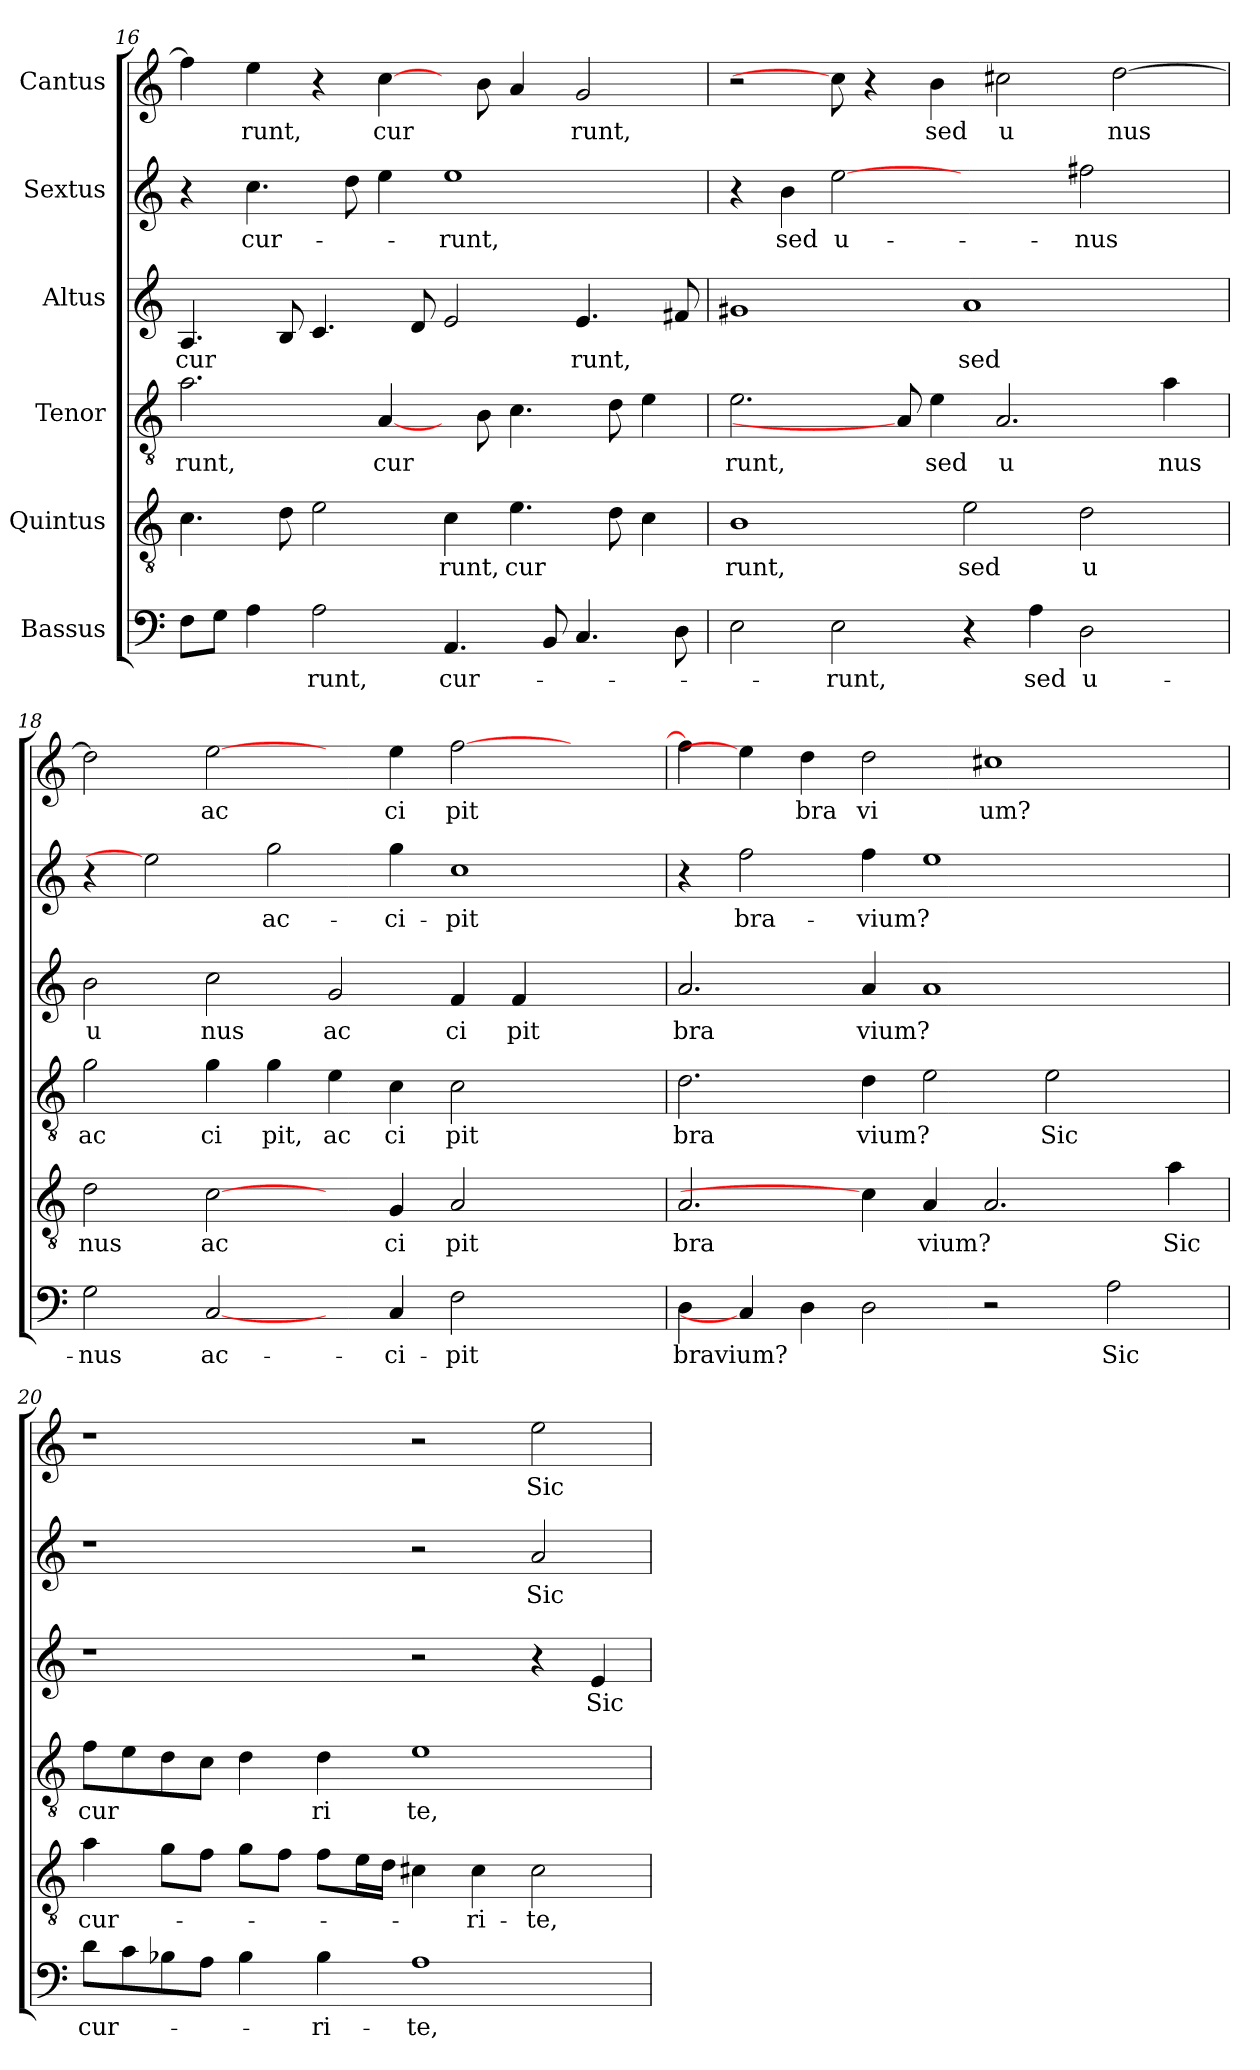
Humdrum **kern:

**kern	**text	**kern	**text	**kern	**text	**kern	**text	**kern	**text	**kern	**text
*part6	*part6	*part5	*part5	*part4	*part4	*part3	*part3	*part2	*part2	*part1	*part1
*staff6	*staff6	*staff5	*staff5	*staff4	*staff4	*staff3	*staff3	*staff2	*staff2	*staff1	*staff1
*I"Bassus	*	*I"Quintus	*	*I"Tenor	*	*I"Altus	*	*I"Sextus	*	*I"Cantus	*
!!LO:PB:g=z
*clefF4	*	*clefGv2	*	*clefGv2	*	*clefG2	*	*clefG2	*	*clefG2	*
*k[]	*	*k[]	*	*k[]	*	*k[]	*	*k[]	*	*k[]	*
=16	=16	=16	=16	=16	=16	=16	=16	=16	=16	=16	=16
!	!	!	!	!	!LO:LY:b	!	!LO:LY:b	!	!	!	!
8F\L	.	4.c\	.	2.a\	runt,	4.A/	cur	4r	.	4ff\]	.
8G\J	.	.	.	.	.	.	.	.	.	.	.
!	!	!	!	!	!	!	!	!	!LO:LY:b	!	!LO:LY:b
4A\	.	.	.	.	.	.	.	4.cc\	cur-	4ee\	runt,
.	.	8d\	.	.	.	8B/	.	.	.	.	.
!	!LO:LY:b	!	!	!	!	!	!	!	!	!	!
2A\	-runt,	2e\	.	.	.	4.c/	.	.	.	4r	.
.	.	.	.	.	.	.	.	8dd\	.	.	.
!	!	!	!	!	!LO:LY:b	!	!	!	!	!	!LO:LY:b
.	.	.	.	[4A/	cur	.	.	4ee\	.	[4cc\	cur
.	.	.	.	.	.	8d/	.	.	.	.	.
!	!LO:LY:b	!	!LO:LY:b	!	!	!	!	!	!LO:LY:b	!	!
4.AA/	cur-	4c\	runt,	8ryy	.	2e/	.	1ee	-runt,	8ryy	.
.	.	.	.	8B\	.	.	.	.	.	8b\	.
!	!	!	!LO:LY:b	!	!	!	!	!	!	!	!
.	.	4.e\	cur	4.c\	.	.	.	.	.	4a/	.
8BB/	.	.	.	.	.	.	.	.	.	.	.
!	!	!	!	!	!	!	!LO:LY:b	!	!	!	!LO:LY:b
4.C/	.	.	.	.	.	4.e/	runt,	.	.	2g/	runt,
.	.	8d\	.	8d\	.	.	.	.	.	.	.
.	.	4c\	.	4e\	.	.	.	.	.	.	.
8D\	.	.	.	.	.	8f#X/	.	.	.	.	.
=17	=17	=17	=17	=17	=17	=17	=17	=17	=17	=17	=17
!	!	!	!LO:LY:b	!	!LO:LY:b	!	!	!	!	!	!
2E\	.	1B	runt,	2.e\	runt,	1g#X	.	4r	.	2r	.
!	!	!	!	!	!	!	!	!	!LO:LY:b	!	!
.	.	.	.	.	.	.	.	4b\	sed	.	.
!	!LO:LY:b	!	!	!	!	!	!	!	!LO:LY:b	!	!
2E\	-runt,	.	.	.	.	.	.	[2ee	u-	8cc\]	.
.	.	.	.	.	.	.	.	.	.	4r	.
.	.	.	.	8A/]	.	.	.	.	.	.	.
!	!	!	!	!	!LO:LY:b	!	!	!	!	!	!LO:LY:b
.	.	.	.	4e\	sed	.	.	.	.	4b\	sed
!	!	!	!LO:LY:b	!	!	!	!LO:LY:b	!	!	!	!
4r	.	2e\	sed	.	.	1a	sed	2ryy	.	.	.
!	!	!	!	!	!LO:LY:b	!	!	!	!	!	!LO:LY:b
.	.	.	.	2.A/	u	.	.	.	.	2cc#X\	u
!	!LO:LY:b	!	!	!	!	!	!	!	!	!	!
4A\	sed	.	.	.	.	.	.	.	.	.	.
!	!LO:LY:b	!	!LO:LY:b	!	!	!	!	!	!LO:LY:b	!	!
2D\	u-	2d\	u	.	.	.	.	2ff#X\	-nus	.	.
!	!	!	!	!	!	!	!	!	!	!	!LO:LY:b
.	.	.	.	.	.	.	.	.	.	[>2dd\	nus
!	!	!	!	!	!LO:LY:b	!	!	!	!	!	!
.	.	.	.	4a\	nus	.	.	.	.	.	.
8ryy	.	8ryy	.	.	.	8ryy	.	8ryy	.	.	.
=18	=18	=18	=18	=18	=18	=18	=18	=18	=18	=18	=18
!	!LO:LY:b	!	!LO:LY:b	!	!LO:LY:b	!	!LO:LY:b	!	!	!	!
2G\	-nus	2d\	nus	2g\	ac	2b\	u	4r	.	2dd\]	.
.	.	.	.	.	.	.	.	2ee]	.	.	.
!	!LO:LY:b	!	!LO:LY:b	!	!LO:LY:b	!	!LO:LY:b	!	!	!	!LO:LY:b
[2C/	ac-	[2c\	ac	4g\	ci	2cc\	nus	.	.	[2ee\	ac
!	!	!	!	!	!LO:LY:b	!	!	!	!LO:LY:b	!	!
.	.	.	.	4g\	pit,	.	.	2gg\	ac-	.	.
!	!	!	!	!	!LO:LY:b	!	!LO:LY:b	!	!	!	!
4ryy	.	4ryy	.	4e\	ac	2g/	ac	.	.	4ryy	.
!	!LO:LY:b	!	!LO:LY:b	!	!LO:LY:b	!	!	!	!LO:LY:b	!	!LO:LY:b
4C/	-ci-	4G/	ci	4c\	ci	.	.	4gg\	-ci-	4ee\	ci
!	!LO:LY:b	!	!LO:LY:b	!	!LO:LY:b	!	!LO:LY:b	!	!LO:LY:b	!	!LO:LY:b
2F\	-pit	2A/	pit	2c\	pit	4f/	ci	1cc	-pit	[>2ff\	pit
!	!	!	!	!	!	!	!LO:LY:b	!	!	!	!
.	.	.	.	.	.	4f/	pit	.	.	.	.
2ryy	.	2ryy	.	2ryy	.	2ryy	.	.	.	2ryy	.
=19	=19	=19	=19	=19	=19	=19	=19	=19	=19	=19	=19
!	!LO:LY:b	!	!LO:LY:b	!	!LO:LY:b	!	!LO:LY:b	!	!	!	!
4D\	bravium?	2.A/	bra	2.d\	bra	2.a/	bra	4r	.	4ff\]	.
!	!	!	!	!	!	!	!	!	!LO:LY:b	!	!
4C/]	.	.	.	.	.	.	.	2ff\	bra-	4ee\]	.
!	!	!	!	!	!	!	!	!	!	!	!LO:LY:b
4D\	.	.	.	.	.	.	.	.	.	4dd\	bra
!	!	!	!	!	!LO:LY:b	!	!LO:LY:b	!	!LO:LY:b	!	!LO:LY:b
2D\	.	4c\]	.	4d\	vium?	4a/	vium?	4ff\	-vium?	2dd\	vi
!	!	!	!LO:LY:b	!	!	!	!	!	!	!	!
.	.	4A/	vium?	2e\	.	1a	.	1ee	.	.	.
!	!	!	!	!	!	!	!	!	!	!	!LO:LY:b
2r	.	2.A/	.	.	.	.	.	.	.	1cc#X	um?
!	!	!	!	!	!LO:LY:b	!	!	!	!	!	!
.	.	.	.	2e\	Sic	.	.	.	.	.	.
!	!LO:LY:b	!	!	!	!	!	!	!	!	!	!
2A\	Sic	.	.	.	.	.	.	.	.	.	.
!	!	!	!LO:LY:b	!	!	!	!	!	!	!	!
.	.	4a\	Sic	4ryy	.	4ryy	.	4ryy	.	.	.
!!LO:LB:g=z
=20	=20	=20	=20	=20	=20	=20	=20	=20	=20	=20	=20
!	!LO:LY:b	!	!LO:LY:b	!	!LO:LY:b	!	!	!	!	!	!
8d\L	cur-	4a\	cur-	8f\L	cur	1r	.	1r	.	1r	.
8c\	.	.	.	8e\	.	.	.	.	.	.	.
8B-X\	.	8g\L	.	8d\	.	.	.	.	.	.	.
8A\J	.	8f\J	.	8c\J	.	.	.	.	.	.	.
4B-\	.	8g\L	.	4d\	.	.	.	.	.	.	.
.	.	8f\J	.	.	.	.	.	.	.	.	.
!	!LO:LY:b	!	!	!	!LO:LY:b	!	!	!	!	!	!
4B-\	-ri-	8f\L	.	4d\	ri	.	.	.	.	.	.
.	.	16e\L	.	.	.	.	.	.	.	.	.
.	.	16d\JJ	.	.	.	.	.	.	.	.	.
!	!LO:LY:b	!	!	!	!LO:LY:b	!	!	!	!	!	!
1A	-te,	4c#X\	.	1e	te,	2r	.	2r	.	2r	.
!	!	!	!LO:LY:b	!	!	!	!	!	!	!	!
.	.	4c#\	-ri-	.	.	.	.	.	.	.	.
!	!	!	!LO:LY:b	!	!	!	!	!	!LO:LY:b	!	!LO:LY:b
.	.	2c#\	-te,	.	.	4r	.	2a/	Sic	2ee\	Sic
!	!	!	!	!	!	!	!LO:LY:b	!	!	!	!
.	.	.	.	.	.	4e/	Sic	.	.	.	.
=	=	=	=	=	=	=	=	=	=	=	=
*-	*-	*-	*-	*-	*-	*-	*-	*-	*-	*-	*-
